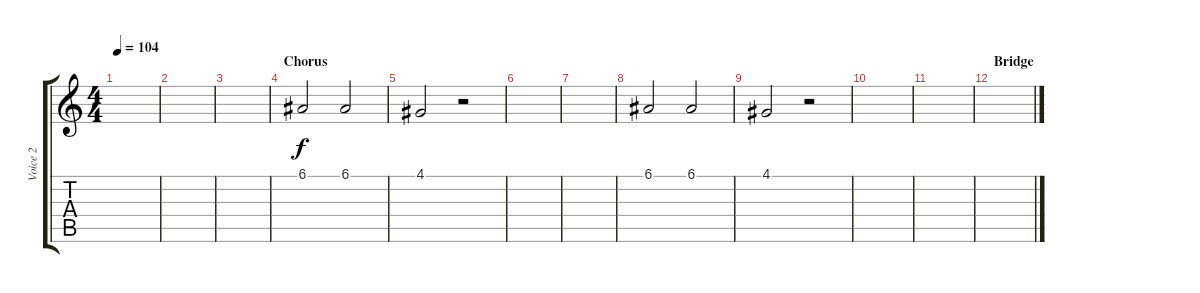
\track ("Voice 2" "Voice 2") {instrument clarinet}
\staff {score tabs}
\tuning (E4 B3 G3 D3 A2 E2) {hide}
\ts (4 4)
\tempo 104
\clef g2
\ks c
|
|
|
\section ("" "Chorus")
6.1.2 6.1.2 |
4.1.2 r.2 |
|
|
6.1.2 6.1.2 |
4.1.2 r.2 |
|
|
\section ("" "Bridge")
